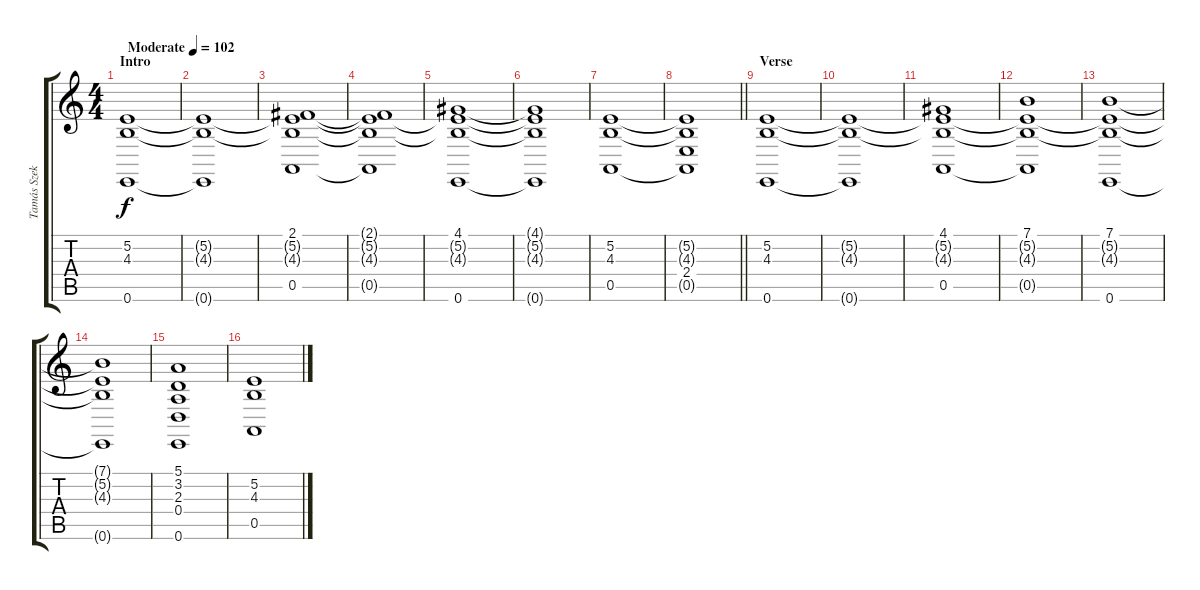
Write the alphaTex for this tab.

\track ("Tamás Szekeres - Keyboard" "Tamás Szek") {instrument stringensemble1}
\staff {score tabs}
\tuning (E4 B3 G3 D3 A2 E2) {hide}
\ts (4 4)
\section ("" "Intro")
\tempo (102 "Moderate")
\clef g2
\ks c
(5.2 4.3 0.6).1{dy f instrument stringensemble1} |
(5.2{t} 4.3{t} 0.6{t}).1 |
(2.1 5.2{t} 4.3{t} 0.5).1 |
(2.1{t} 5.2{t} 4.3{t} 0.5{t}).1 |
(4.1 5.2{t} 4.3{t} 0.6).1 |
(4.1{t} 5.2{t} 4.3{t} 0.6{t}).1 |
(5.2 4.3 0.5).1 |
\barLineRight lightlight
(5.2{t} 4.3{t} 2.4 0.5{t}).1 |
\section ("" "Verse")
(5.2 4.3 0.6).1 |
(5.2{t} 4.3{t} 0.6{t}).1 |
(4.1 5.2{t} 4.3{t} 0.5).1 |
(7.1 5.2{t} 4.3{t} 0.5{t}).1 |
(7.1 5.2{t} 4.3{t} 0.6).1 |
(7.1{t} 5.2{t} 4.3{t} 0.6{t}).1 |
(5.1 3.2 2.3 0.4 0.6).1 |
(5.2 4.3 0.5).1
